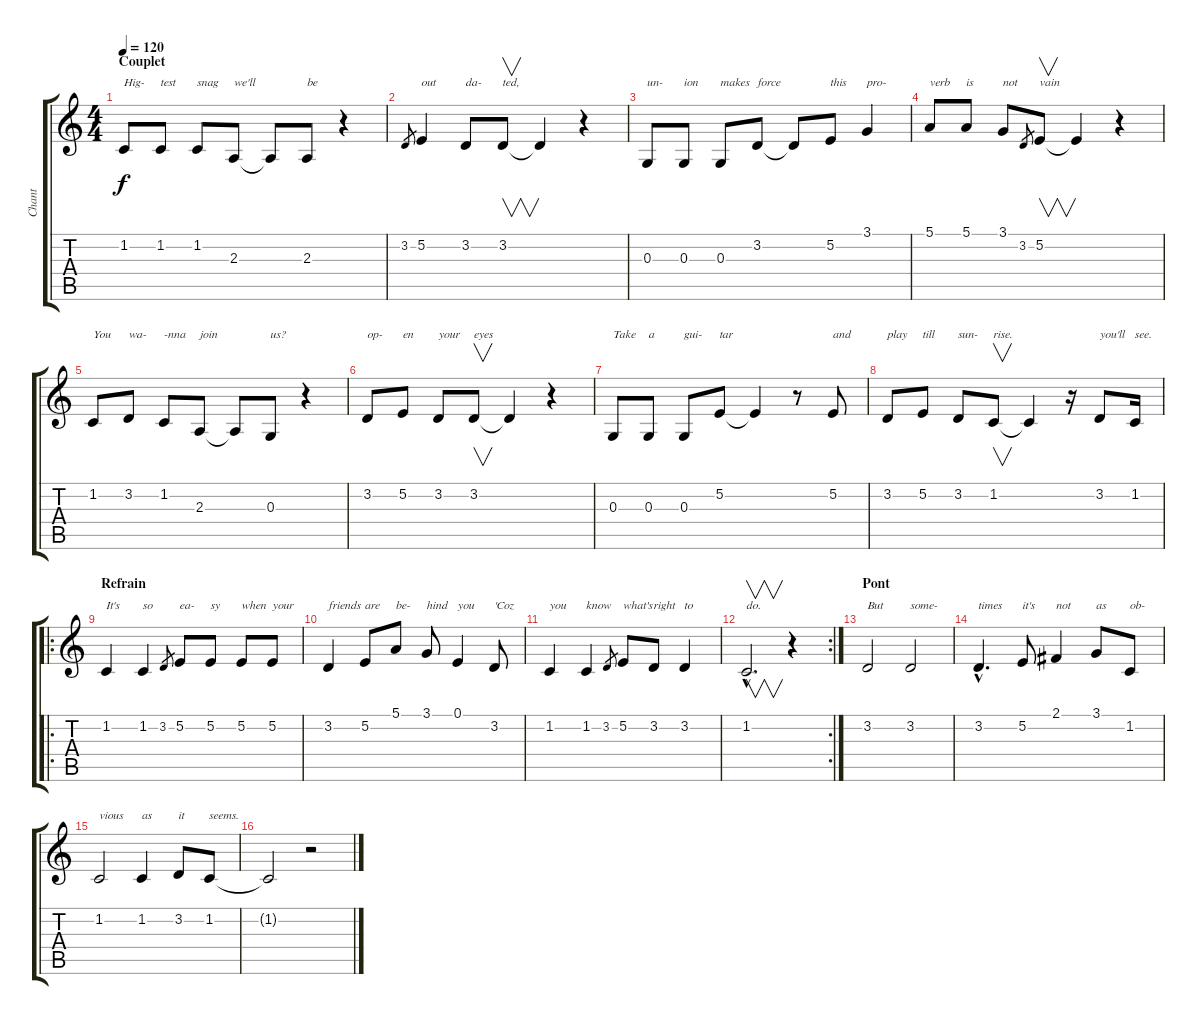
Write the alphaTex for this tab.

\track ("Chant" "Chant") {instrument lead6voice}
\staff {score tabs}
\tuning (E4 B3 G3 D3 A2 E2) {hide}
\ts (4 4)
\section ("" "Couplet")
\tempo 120
\clef g2
\ks c
1.2.8{txt "Hig-" dy f volume 16} 1.2.8{txt "test"} 1.2.8{txt "snag"} 2.3.8{txt "we'll"} 2.3{t}.8 2.3.8{txt "be"} r.4 |
3.2.8{gr} 5.2.4{txt "out"} 3.2.8{txt "da-"} 3.2.8{v txt "ted,"} 3.2{t}.4 r.4 |
0.3.8{txt "un-"} 0.3.8{txt "ion"} 0.3.8{txt "makes"} 3.2.8{txt "force"} 3.2{t}.8 5.2.8{txt "this"} 3.1.4{txt "pro-"} |
5.1.8{txt "verb"} 5.1.8{txt "is"} 3.1.8{txt "not"} 3.2.8{gr} 5.2.8{v txt "vain"} 5.2{t}.4 r.4 |
1.2.8{txt "You" volume 16} 3.2.8{txt "wa-"} 1.2.8{txt "-nna"} 2.3.8{txt "join"} 2.3{t}.8 0.3.8{txt "us?"} r.4 |
3.2.8{txt "op-"} 5.2.8{txt "en"} 3.2.8{txt "your"} 3.2.8{v txt "eyes"} 3.2{t}.4 r.4 |
0.3.8{txt "Take"} 0.3.8{txt "a"} 0.3.8{txt "gui-"} 5.2.8{txt "tar"} 5.2{t}.4 r.8 5.2.8{txt "and"} |
3.2.8{txt "play"} 5.2.8{txt "till"} 3.2.8{txt "sun-"} 1.2.8{v txt "rise."} 1.2{t}.4 r.16 3.2.8{txt "you'll"} 1.2.16{txt "see."} |
\ro
\section ("" "Refrain")
1.2.4{txt "It's" volume 12} 1.2.4{txt "so"} 3.2.8{gr} 5.2.8{txt "ea-"} 5.2.8{txt "sy"} 5.2.8{txt "when"} 5.2.8{txt "your"} |
3.2.4{txt "friends"} 5.2.8{txt "are"} 5.1.8{txt "be-"} 3.1.8{txt "hind"} 0.1.4{txt "you"} 3.2.8{txt "'Coz"} |
1.2.4{txt "you"} 1.2.4{txt "know"} 3.2.8{gr} 5.2.8{txt "what's"} 3.2.8{txt "right"} 3.2.4{txt "to"} |
\rc 2
1.2{hac}.2{v d txt "do."} r.4 |
\section ("" "Pont")
3.2.2{txt "But"} 3.2.2{txt "some-"} |
3.2{hac}.4{d txt "times"} 5.2.8{txt "it's"} 2.1.4{txt "not"} 3.1.8{txt "as"} 1.2.8{txt "ob-"} |
1.2.2{txt "vious"} 1.2.4{txt "as"} 3.2.8{txt "it"} 1.2.8{txt "seems."} |
1.2{t}.2 r.2
